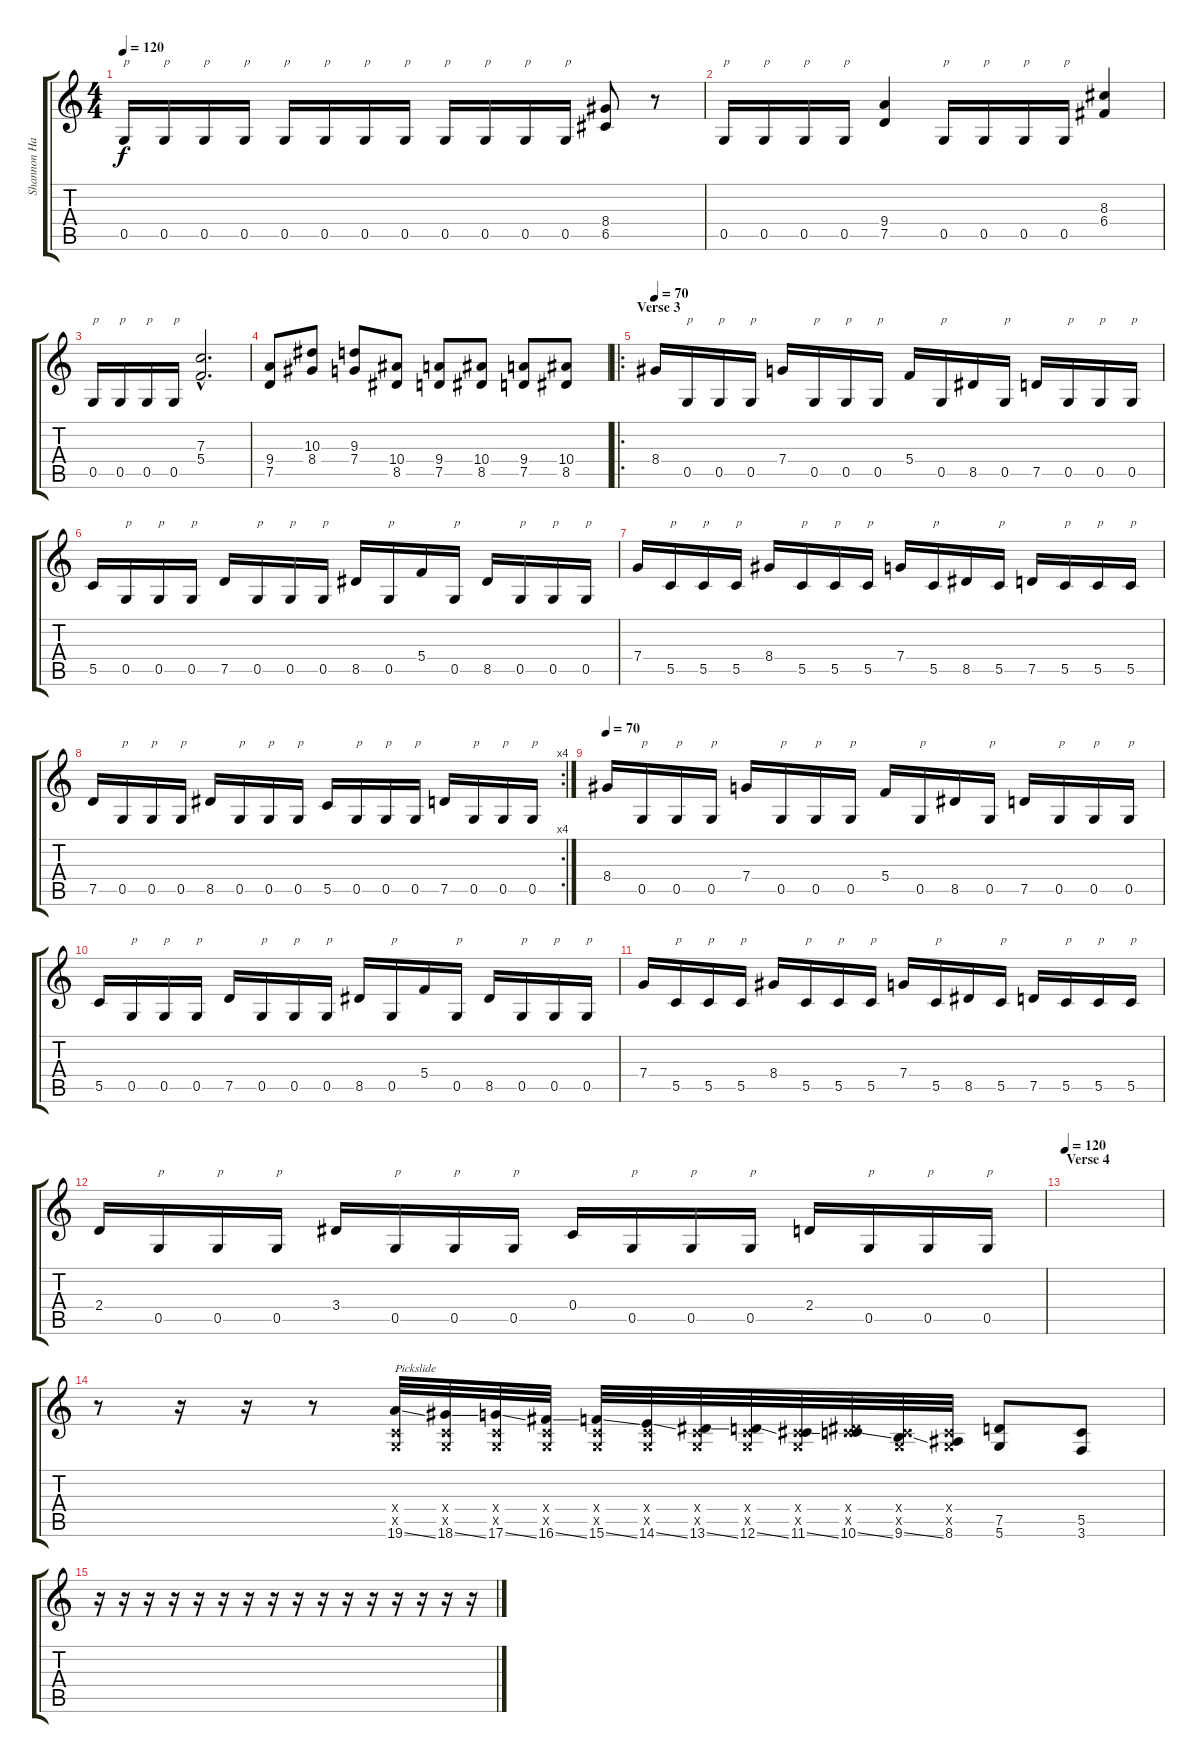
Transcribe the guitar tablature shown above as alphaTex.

\track ("Shannon Hamm" "Shannon Ha") {instrument distortionguitar}
\staff {score tabs}
\tuning (D4 A3 F3 C3 G2 D2) {hide}
\ts (4 4)
\tempo 120
\clef g2
\ks c
0.5.16{txt "p" dy f} 0.5.16{txt "p"} 0.5.16{txt "p"} 0.5.16{txt "p"} 0.5.16{txt "p"} 0.5.16{txt "p"} 0.5.16{txt "p"} 0.5.16{txt "p"} 0.5.16{txt "p"} 0.5.16{txt "p"} 0.5.16{txt "p"} 0.5.16{txt "p"} (8.4 6.5).8 r.8 |
0.5.16{txt "p"} 0.5.16{txt "p"} 0.5.16{txt "p"} 0.5.16{txt "p"} (9.4 7.5).4 0.5.16{txt "p"} 0.5.16{txt "p"} 0.5.16{txt "p"} 0.5.16{txt "p"} (8.3 6.4).4 |
0.5.16{txt "p"} 0.5.16{txt "p"} 0.5.16{txt "p"} 0.5.16{txt "p"} (7.3{hac} 5.4{hac}).2{d} |
(9.4 7.5).8 (10.3 8.4).8 (9.3 7.4).8 (10.4 8.5).8 (9.4 7.5).8 (10.4 8.5).8 (9.4 7.5).8 (10.4 8.5).8 |
\ro
\section ("" "Verse 3")
\tempo 70
8.4.16 0.5.16{txt "p"} 0.5.16{txt "p"} 0.5.16{txt "p"} 7.4.16 0.5.16{txt "p"} 0.5.16{txt "p"} 0.5.16{txt "p"} 5.4.16 0.5.16{txt "p"} 8.5.16 0.5.16{txt "p"} 7.5.16 0.5.16{txt "p"} 0.5.16{txt "p"} 0.5.16{txt "p"} |
5.5.16 0.5.16{txt "p"} 0.5.16{txt "p"} 0.5.16{txt "p"} 7.5.16 0.5.16{txt "p"} 0.5.16{txt "p"} 0.5.16{txt "p"} 8.5.16 0.5.16{txt "p"} 5.4.16 0.5.16{txt "p"} 8.5.16 0.5.16{txt "p"} 0.5.16{txt "p"} 0.5.16{txt "p"} |
7.4.16 5.5.16{txt "p"} 5.5.16{txt "p"} 5.5.16{txt "p"} 8.4.16 5.5.16{txt "p"} 5.5.16{txt "p"} 5.5.16{txt "p"} 7.4.16 5.5.16{txt "p"} 8.5.16 5.5.16{txt "p"} 7.5.16 5.5.16{txt "p"} 5.5.16{txt "p"} 5.5.16{txt "p"} |
\rc 4
7.5.16 0.5.16{txt "p"} 0.5.16{txt "p"} 0.5.16{txt "p"} 8.5.16 0.5.16{txt "p"} 0.5.16{txt "p"} 0.5.16{txt "p"} 5.5.16 0.5.16{txt "p"} 0.5.16{txt "p"} 0.5.16{txt "p"} 7.5.16 0.5.16{txt "p"} 0.5.16{txt "p"} 0.5.16{txt "p"} |
\tempo 70
8.4.16 0.5.16{txt "p"} 0.5.16{txt "p"} 0.5.16{txt "p"} 7.4.16 0.5.16{txt "p"} 0.5.16{txt "p"} 0.5.16{txt "p"} 5.4.16 0.5.16{txt "p"} 8.5.16 0.5.16{txt "p"} 7.5.16 0.5.16{txt "p"} 0.5.16{txt "p"} 0.5.16{txt "p"} |
5.5.16 0.5.16{txt "p"} 0.5.16{txt "p"} 0.5.16{txt "p"} 7.5.16 0.5.16{txt "p"} 0.5.16{txt "p"} 0.5.16{txt "p"} 8.5.16 0.5.16{txt "p"} 5.4.16 0.5.16{txt "p"} 8.5.16 0.5.16{txt "p"} 0.5.16{txt "p"} 0.5.16{txt "p"} |
7.4.16 5.5.16{txt "p"} 5.5.16{txt "p"} 5.5.16{txt "p"} 8.4.16 5.5.16{txt "p"} 5.5.16{txt "p"} 5.5.16{txt "p"} 7.4.16 5.5.16{txt "p"} 8.5.16 5.5.16{txt "p"} 7.5.16 5.5.16{txt "p"} 5.5.16{txt "p"} 5.5.16{txt "p"} |
2.4.16 0.5.16{txt "p"} 0.5.16{txt "p"} 0.5.16{txt "p"} 3.4.16 0.5.16{txt "p"} 0.5.16{txt "p"} 0.5.16{txt "p"} 0.4.16 0.5.16{txt "p"} 0.5.16{txt "p"} 0.5.16{txt "p"} 2.4.16 0.5.16{txt "p"} 0.5.16{txt "p"} 0.5.16{txt "p"} |
\section ("" "Verse 4")
\tempo 120
|
r.8 r.16 r.16 r.8 (0.4{x} 0.5{x} 19.6{ss}).32{txt "Pickslide" volume 16 instrument panflute} (0.4{x} 0.5{x} 18.6{ss}).32 (0.4{x} 0.5{x} 17.6{ss}).32 (0.4{x} 0.5{x} 16.6{ss}).32 (0.4{x} 0.5{x} 15.6{ss}).32 (0.4{x} 0.5{x} 14.6{ss}).32 (0.4{x} 0.5{x} 13.6{ss}).32 (0.4{x} 0.5{x} 12.6{ss}).32 (0.4{x} 0.5{x} 11.6{ss}).32 (0.4{x} 8.5{x} 10.6{ss}).32 (0.4{x} 0.5{x} 9.6{ss}).32 (0.4{x} 0.5{x} 8.6).32 (7.5 5.6).8{volume 16 instrument distortionguitar} (5.5 3.6).8 |
r.16 r.16 r.16 r.16 r.16 r.16 r.16 r.16 r.16 r.16 r.16 r.16 r.16 r.16 r.16 r.16
